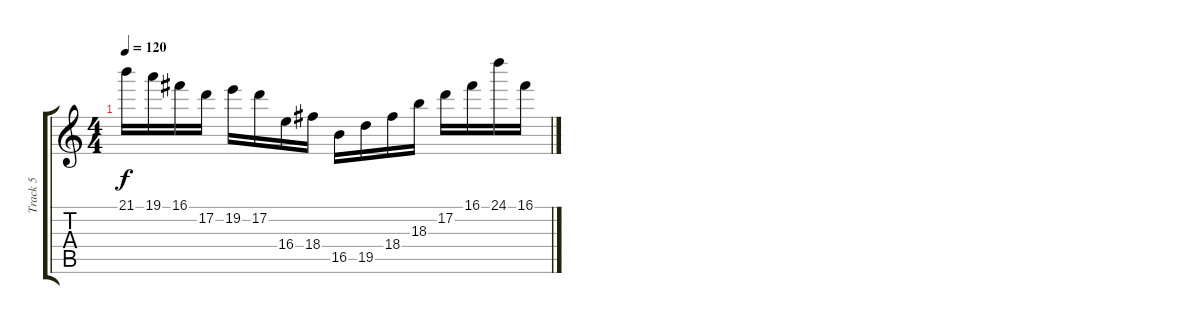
\track ("Track 5" "Track 5") {instrument overdrivenguitar}
\staff {score tabs}
\tuning (D4 A3 F3 C3 G2 B1) {hide}
\ts (4 4)
\tempo 120
\clef g2
\ks c
21.1.16{dy f} 19.1.16 16.1.16 17.2.16 19.2.16 17.2.16 16.4.16 18.4.16 16.5.16 19.5.16 18.4.16 18.3.16 17.2.16 16.1.16 24.1.16 16.1.16
